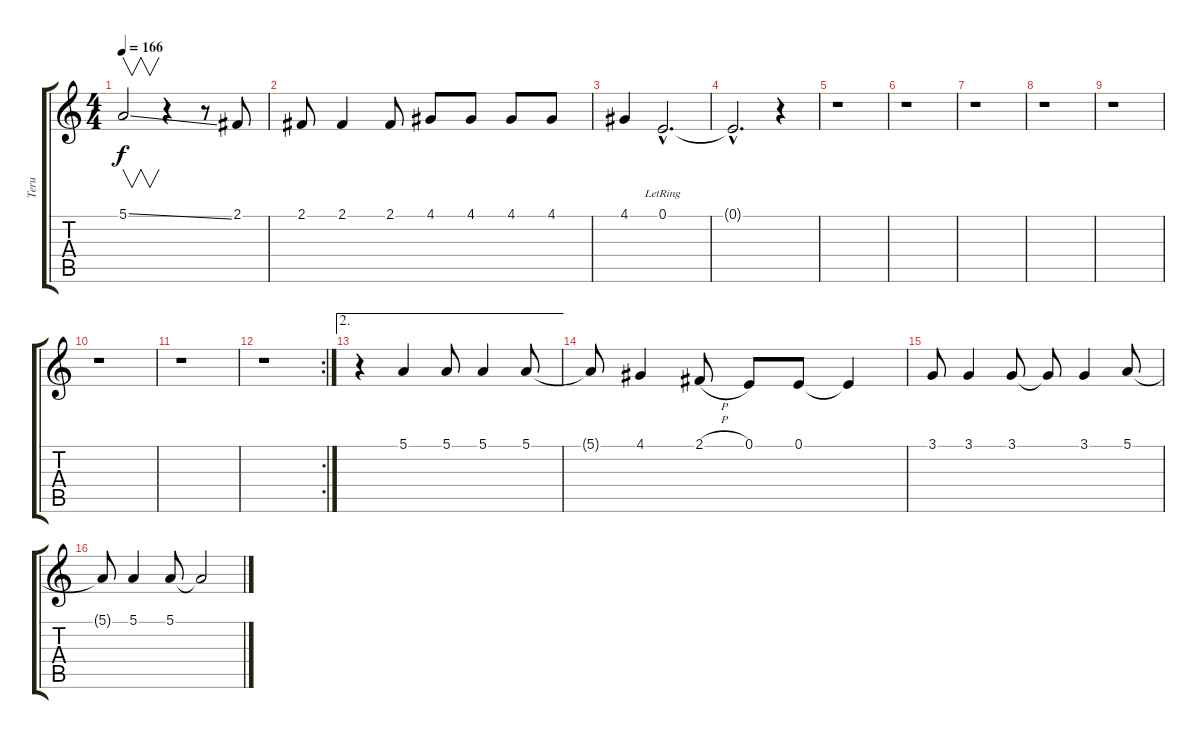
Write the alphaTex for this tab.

\track ("Teru" "Teru") {instrument cello}
\staff {score tabs}
\tuning (E4 B3 G3 D3 A2 E2) {hide}
\ts (4 4)
\tempo 166
\clef g2
\ks c
5.1{ss}.2{v dy f} r.4 r.8 2.1.8 |
2.1.8 2.1.4 2.1.8 4.1.8 4.1.8 4.1.8 4.1.8 |
4.1.4 0.1{hac lr}.2{d} |
0.1{hac t}.2{d} r.4 |
r.1 |
r.1 |
r.1 |
r.1 |
r.1 |
r.1 |
r.1 |
\rc 2
r.1 |
\ae 2
r.4 5.1.4 5.1.8 5.1.4 5.1.8 |
5.1{t}.8 4.1.4 2.1{h}.8 0.1.8 0.1.8 0.1{t}.4 |
3.1.8 3.1.4 3.1.8 3.1{t}.8 3.1.4 5.1.8 |
5.1{t}.8 5.1.4 5.1.8 5.1{t}.2
